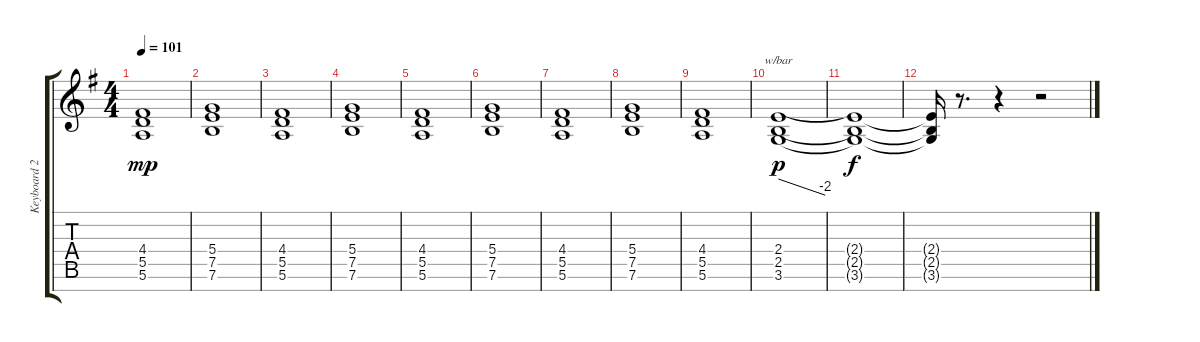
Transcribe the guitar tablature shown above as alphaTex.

\track ("Keyboard 2 (elec.)" "Keyboard 2") {instrument pad7halo}
\staff {score tabs}
\tuning (E5 B4 G4 D4 A3 E3 B2) {hide}
\ts (4 4)
\tempo 101
\clef g2
\ks eminor
(4.4 5.5 5.6).1{dy mp} |
(5.4 7.5 7.6).1 |
(4.4 5.5 5.6).1 |
(5.4 7.5 7.6).1 |
(4.4 5.5 5.6).1 |
(5.4 7.5 7.6).1 |
(4.4 5.5 5.6).1 |
(5.4 7.5 7.6).1 |
(4.4 5.5 5.6).1 |
(2.4 2.5 3.6).1{tbe (dive default 0 0 60 -8) dy p} |
(2.4{t} 2.5{t} 3.6{t}).1{dy f} |
(2.4{t} 2.5{t} 3.6{t}).16 r.8{d} r.4 r.2
